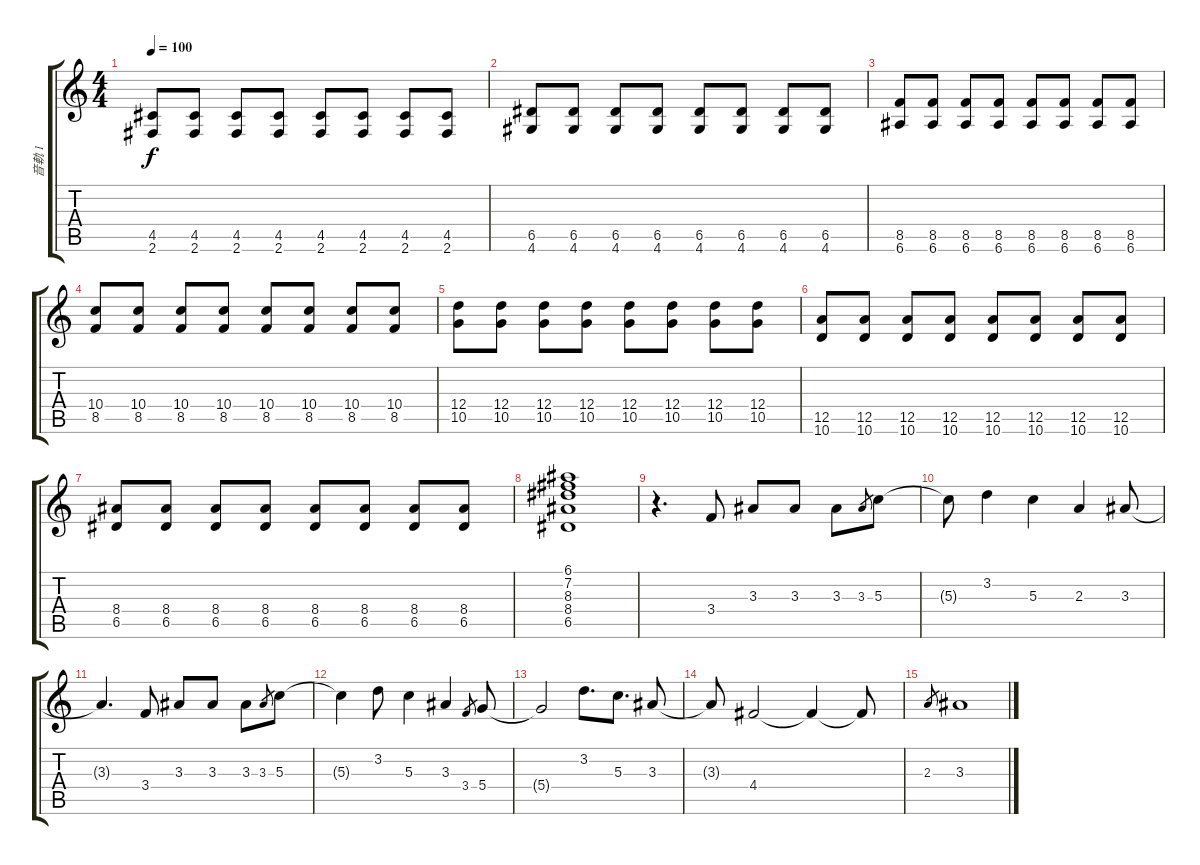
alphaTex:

\track ("音軌 1" "音軌 1") {instrument electricguitarjazz}
\staff {score tabs}
\tuning (E4 B3 G3 D3 A2 E2) {hide}
\ts (4 4)
\tempo 100
\clef g2
\ks c
(4.5 2.6).8{dy f} (4.5 2.6).8 (4.5 2.6).8 (4.5 2.6).8 (4.5 2.6).8 (4.5 2.6).8 (4.5 2.6).8 (4.5 2.6).8 |
(6.5 4.6).8 (6.5 4.6).8 (6.5 4.6).8 (6.5 4.6).8 (6.5 4.6).8 (6.5 4.6).8 (6.5 4.6).8 (6.5 4.6).8 |
(8.5 6.6).8 (8.5 6.6).8 (8.5 6.6).8 (8.5 6.6).8 (8.5 6.6).8 (8.5 6.6).8 (8.5 6.6).8 (8.5 6.6).8 |
(10.4 8.5).8 (10.4 8.5).8 (10.4 8.5).8 (10.4 8.5).8 (10.4 8.5).8 (10.4 8.5).8 (10.4 8.5).8 (10.4 8.5).8 |
(12.4 10.5).8 (12.4 10.5).8 (12.4 10.5).8 (12.4 10.5).8 (12.4 10.5).8 (12.4 10.5).8 (12.4 10.5).8 (12.4 10.5).8 |
(12.5 10.6).8 (12.5 10.6).8 (12.5 10.6).8 (12.5 10.6).8 (12.5 10.6).8 (12.5 10.6).8 (12.5 10.6).8 (12.5 10.6).8 |
(8.4 6.5).8 (8.4 6.5).8 (8.4 6.5).8 (8.4 6.5).8 (8.4 6.5).8 (8.4 6.5).8 (8.4 6.5).8 (8.4 6.5).8 |
(6.1 7.2 8.3 8.4 6.5).1 |
r.4{d instrument electricguitarjazz} 3.4.8 3.3.8 3.3.8 3.3.8 3.3.8{gr} 5.3.8 |
5.3{t}.8 3.2.4 5.3.4 2.3.4 3.3.8 |
3.3{t}.4{d} 3.4.8 3.3.8 3.3.8 3.3.8 3.3.8{gr} 5.3.8 |
5.3{t}.4 3.2.8 5.3.4 3.3.4 3.4.8{gr} 5.4.8 |
5.4{t}.2 3.2.8{d} 5.3.8{d} 3.3.8 |
3.3{t}.8 4.4.2 4.4{t}.4 4.4{t}.8 |
2.3.8{gr} 3.3.1
